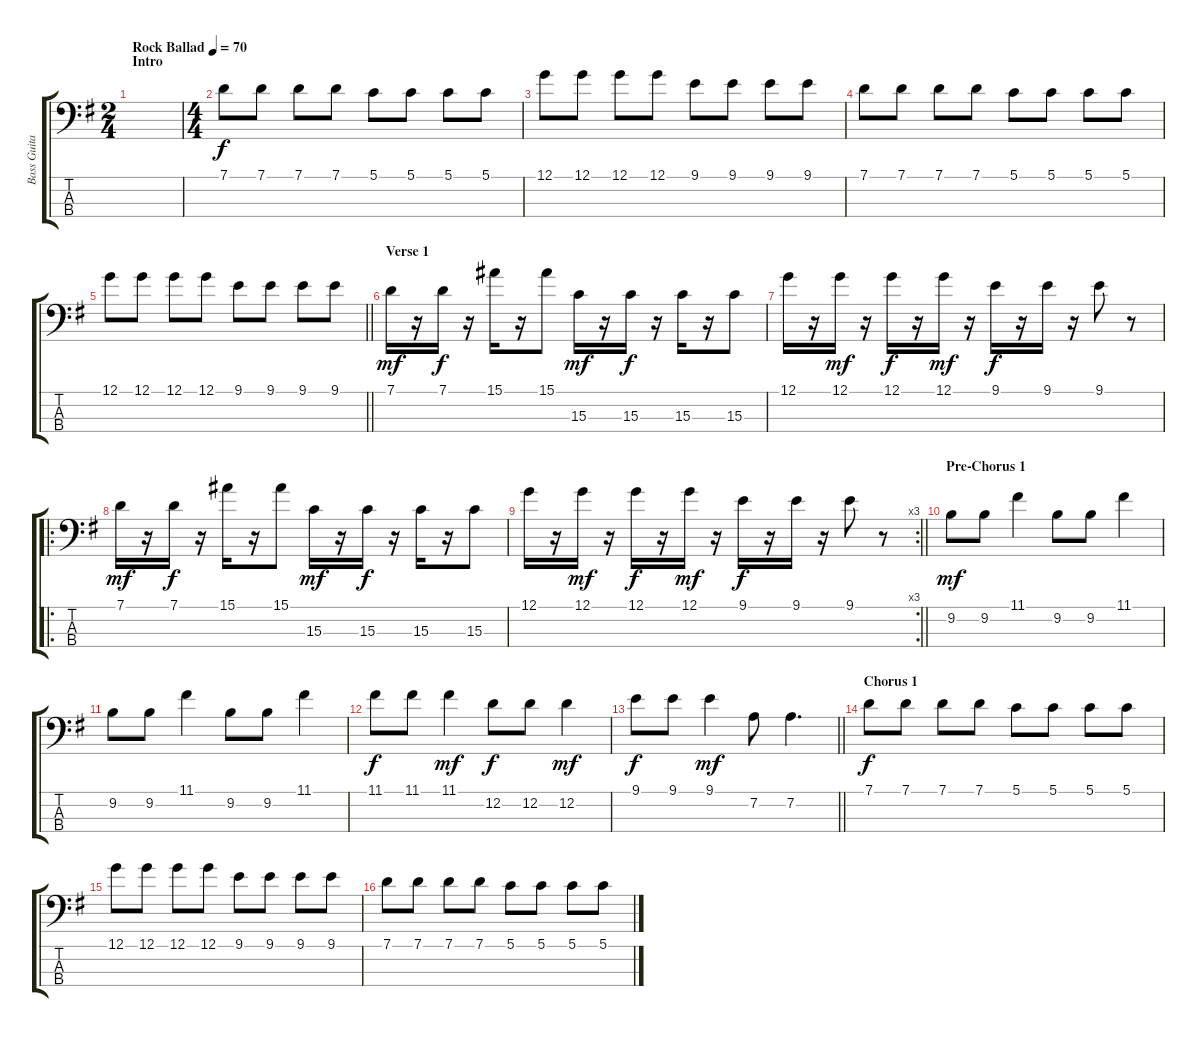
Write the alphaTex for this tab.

\track ("Bass Guitar: Chris Campbell" "Bass Guita") {instrument electricbassfinger}
\staff {score tabs}
\tuning (G2 D2 A1 E1) {hide}
\ts (2 4)
\section ("" "Intro")
\tempo (70 "Rock Ballad")
\clef f4
\ks g
|
\ts (4 4)
7.1.8 7.1.8 7.1.8 7.1.8 5.1.8 5.1.8 5.1.8 5.1.8 |
12.1.8 12.1.8 12.1.8 12.1.8 9.1.8 9.1.8 9.1.8 9.1.8 |
7.1.8 7.1.8 7.1.8 7.1.8 5.1.8 5.1.8 5.1.8 5.1.8 |
\barLineRight lightlight
12.1.8 12.1.8 12.1.8 12.1.8 9.1.8 9.1.8 9.1.8 9.1.8 |
\section ("" "Verse 1")
7.1.16{dy mf} r.16 7.1.16{dy f} r.16 15.1.16 r.16 15.1.8 15.3.16{dy mf} r.16 15.3.16{dy f} r.16 15.3.16 r.16 15.3.8 |
12.1.16 r.16 12.1.16{dy mf} r.16 12.1.16{dy f} r.16 12.1.16{dy mf} r.16 9.1.16{dy f} r.16 9.1.16 r.16 9.1.8 r.8 |
\ro
7.1.16{dy mf} r.16 7.1.16{dy f} r.16 15.1.16 r.16 15.1.8 15.3.16{dy mf} r.16 15.3.16{dy f} r.16 15.3.16 r.16 15.3.8 |
\rc 3
\barLineRight lightlight
12.1.16 r.16 12.1.16{dy mf} r.16 12.1.16{dy f} r.16 12.1.16{dy mf} r.16 9.1.16{dy f} r.16 9.1.16 r.16 9.1.8 r.8 |
\section ("" "Pre-Chorus 1")
9.2.8{dy mf} 9.2.8 11.1.4 9.2.8 9.2.8 11.1.4 |
9.2.8 9.2.8 11.1.4 9.2.8 9.2.8 11.1.4 |
11.1.8{dy f} 11.1.8 11.1.4{dy mf} 12.2.8{dy f} 12.2.8 12.2.4{dy mf} |
\barLineRight lightlight
9.1.8{dy f} 9.1.8 9.1.4{dy mf} 7.2.8 7.2.4{d} |
\section ("" "Chorus 1")
7.1.8{dy f} 7.1.8 7.1.8 7.1.8 5.1.8 5.1.8 5.1.8 5.1.8 |
12.1.8 12.1.8 12.1.8 12.1.8 9.1.8 9.1.8 9.1.8 9.1.8 |
7.1.8 7.1.8 7.1.8 7.1.8 5.1.8 5.1.8 5.1.8 5.1.8
